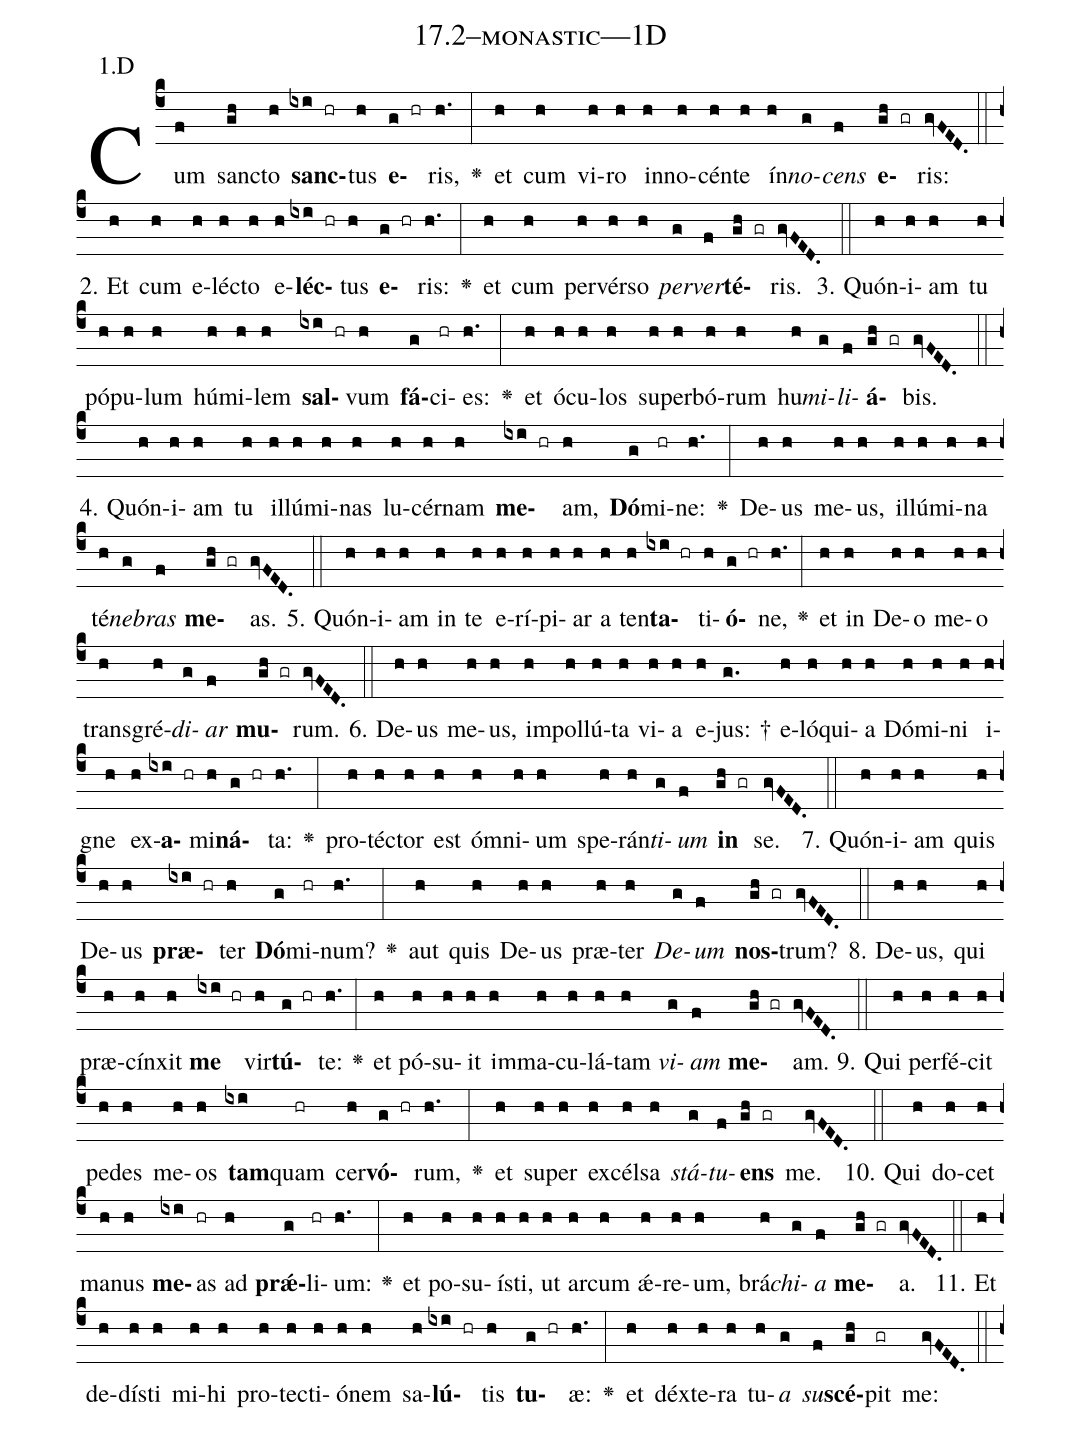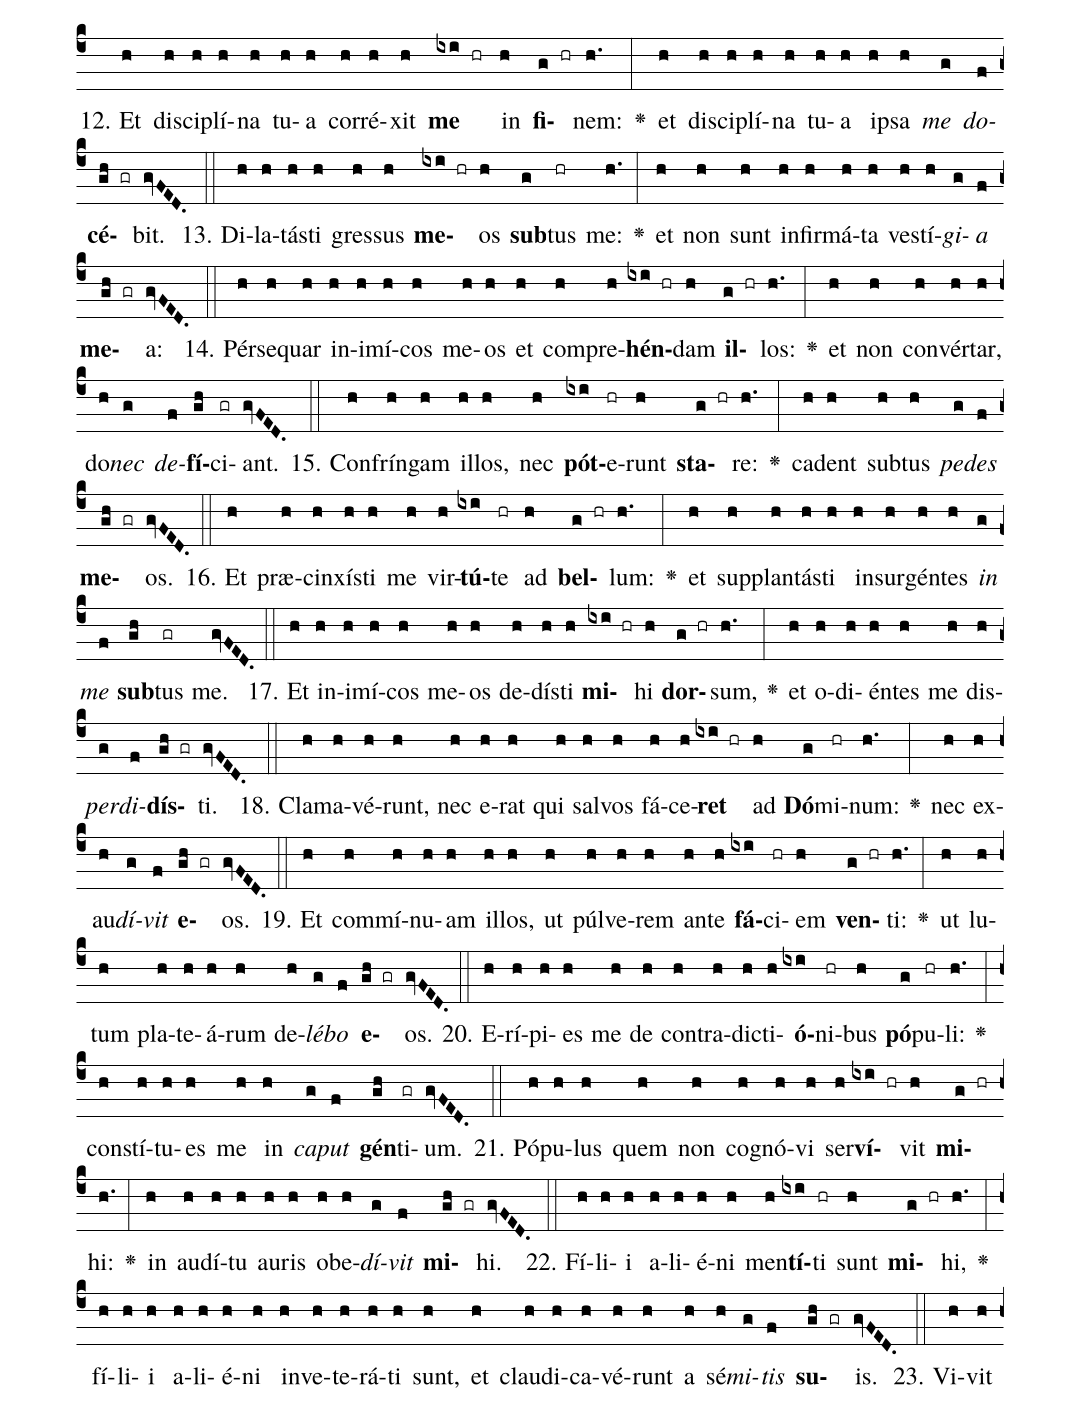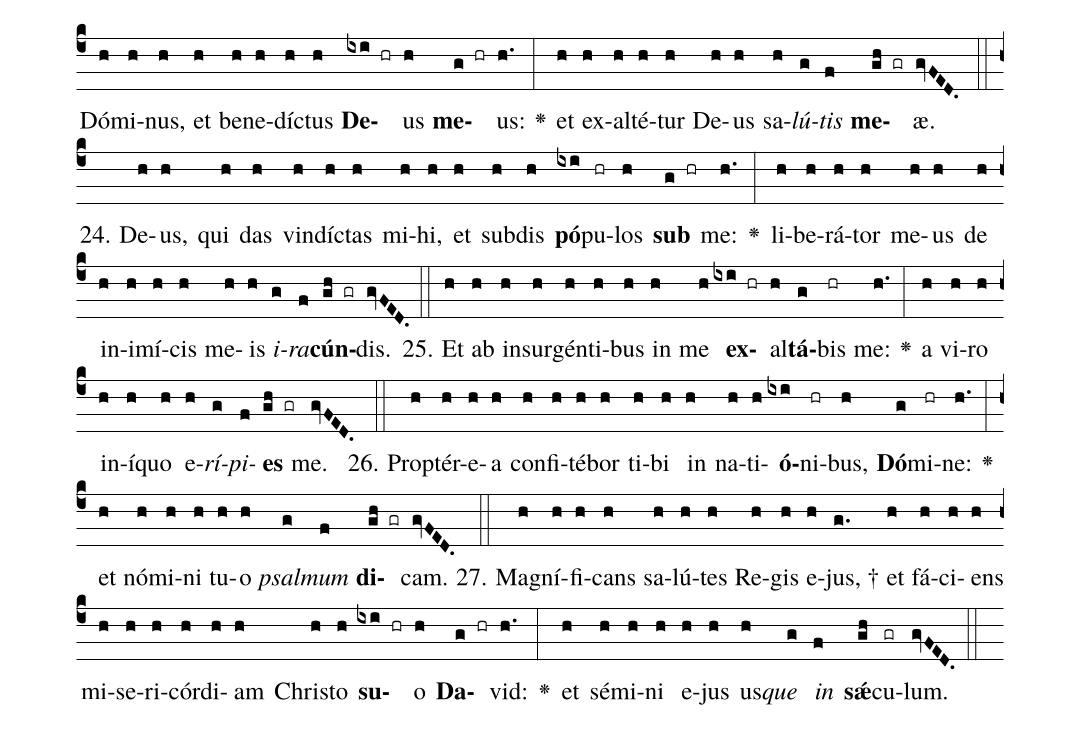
name: 17.2--monastic---1D;
annotation: 1.D;
%%
(c4)Cum(f) sanc(gh)to(h) <b>sanc</b>(ixi hr)tus(h) <b>e</b>(g hr)ris,(h.) <v>\greheightstar</v>(:) et(h) cum(h) vi(h)ro(h) in(h)no(h)cén(h)te(h) ín(h)<i>no</i>(g)<i>cens</i>(f) <b>e</b>(gh gr)ris:(gvFED.) (::)
2. Et(h) cum(h) e(h)léc(h)to(h) e(h)<b>léc</b>(ixi hr)tus(h) <b>e</b>(g hr)ris:(h.) <v>\greheightstar</v>(:) et(h) cum(h) per(h)vér(h)so(h) <i>per</i>(g)<i>ver</i>(f)<b>té</b>(gh gr)ris.(gvFED.) (::)
3. Quón(h)i(h)am(h) tu(h) pó(h)pu(h)lum(h) hú(h)mi(h)lem(h) <b>sal</b>(ixi hr)vum(h) <b>fá</b>(g)ci(hr)es:(h.) <v>\greheightstar</v>(:) et(h) ó(h)cu(h)los(h) su(h)per(h)bó(h)rum(h) hu(h)<i>mi</i>(g)<i>li</i>(f)<b>á</b>(gh gr)bis.(gvFED.) (::)
4. Quón(h)i(h)am(h) tu(h) il(h)lú(h)mi(h)nas(h) lu(h)cér(h)nam(h) <b>me</b>(ixi hr)am,(h) <b>Dó</b>(g)mi(hr)ne:(h.) <v>\greheightstar</v>(:) De(h)us(h) me(h)us,(h) il(h)lú(h)mi(h)na(h) té(h)<i>ne</i>(g)<i>bras</i>(f) <b>me</b>(gh gr)as.(gvFED.) (::)
5. Quón(h)i(h)am(h) in(h) te(h) e(h)rí(h)pi(h)ar(h) a(h) ten(h)<b>ta</b>(ixi hr)ti(h)<b>ó</b>(g hr)ne,(h.) <v>\greheightstar</v>(:) et(h) in(h) De(h)o(h) me(h)o(h) trans(h)gré(h)<i>di</i>(g)<i>ar</i>(f) <b>mu</b>(gh gr)rum.(gvFED.) (::)
6. De(h)us(h) me(h)us,(h) im(h)pol(h)lú(h)ta(h) vi(h)a(h) e(h)jus: †(g.) e(h)ló(h)qui(h)a(h) Dó(h)mi(h)ni(h) i(h)gne(h) ex(h)<b>a</b>(ixi hr)mi(h)<b>ná</b>(g hr)ta:(h.) <v>\greheightstar</v>(:) pro(h)téc(h)tor(h) est(h) óm(h)ni(h)um(h) spe(h)rán(h)<i>ti</i>(g)<i>um</i>(f) <b>in</b>(gh gr) se.(gvFED.) (::)
7. Quón(h)i(h)am(h) quis(h) De(h)us(h) <b>præ</b>(ixi hr)ter(h) <b>Dó</b>(g)mi(hr)num?(h.) <v>\greheightstar</v>(:) aut(h) quis(h) De(h)us(h) præ(h)ter(h) <i>De</i>(g)<i>um</i>(f) <b>nos</b>(gh gr)trum?(gvFED.) (::)
8. De(h)us,(h) qui(h) præ(h)cín(h)xit(h) <b>me</b>(ixi hr) vir(h)<b>tú</b>(g hr)te:(h.) <v>\greheightstar</v>(:) et(h) pó(h)su(h)it(h) im(h)ma(h)cu(h)lá(h)tam(h) <i>vi</i>(g)<i>am</i>(f) <b>me</b>(gh gr)am.(gvFED.) (::)
9. Qui(h) per(h)fé(h)cit(h) pe(h)des(h) me(h)os(h) <b>tam</b>(ixi)quam(hr) cer(h)<b>vó</b>(g hr)rum,(h.) <v>\greheightstar</v>(:) et(h) su(h)per(h) ex(h)cél(h)sa(h) <i>stá</i>(g)<i>tu</i>(f)<b>ens</b>(gh gr) me.(gvFED.) (::)
10. Qui(h) do(h)cet(h) ma(h)nus(h) <b>me</b>(ixi)as(hr) ad(h) <b>prǽ</b>(g)li(hr)um:(h.) <v>\greheightstar</v>(:) et(h) po(h)su(h)ís(h)ti,(h) ut(h) ar(h)cum(h) ǽ(h)re(h)um,(h) brá(h)<i>chi</i>(g)<i>a</i>(f) <b>me</b>(gh gr)a.(gvFED.) (::)
11. Et(h) de(h)dís(h)ti(h) mi(h)hi(h) pro(h)tec(h)ti(h)ó(h)nem(h) sa(h)<b>lú</b>(ixi hr)tis(h) <b>tu</b>(g hr)æ:(h.) <v>\greheightstar</v>(:) et(h) déx(h)te(h)ra(h) tu(h)<i>a</i>(g) <i>su</i>(f)<b>scé</b>(gh)pit(gr) me:(gvFED.) (::)
12. Et(h) di(h)sci(h)plí(h)na(h) tu(h)a(h) cor(h)ré(h)xit(h) <b>me</b>(ixi hr) in(h) <b>fi</b>(g hr)nem:(h.) <v>\greheightstar</v>(:) et(h) di(h)sci(h)plí(h)na(h) tu(h)a(h) ip(h)sa(h) <i>me</i>(g) <i>do</i>(f)<b>cé</b>(gh gr)bit.(gvFED.) (::)
13. Di(h)la(h)tás(h)ti(h) gres(h)sus(h) <b>me</b>(ixi hr)os(h) <b>sub</b>(g)tus(hr) me:(h.) <v>\greheightstar</v>(:) et(h) non(h) sunt(h) in(h)fir(h)má(h)ta(h) ves(h)tí(h)<i>gi</i>(g)<i>a</i>(f) <b>me</b>(gh gr)a:(gvFED.) (::)
14. Pér(h)se(h)quar(h) in(h)i(h)mí(h)cos(h) me(h)os(h) et(h) com(h)pre(h)<b>hén</b>(ixi hr)dam(h) <b>il</b>(g hr)los:(h.) <v>\greheightstar</v>(:) et(h) non(h) con(h)vér(h)tar,(h) do(h)<i>nec</i>(g) <i>de</i>(f)<b>fí</b>(gh)ci(gr)ant.(gvFED.) (::)
15. Con(h)frín(h)gam(h) il(h)los,(h) nec(h) <b>pót</b>(ixi)e(hr)runt(h) <b>sta</b>(g hr)re:(h.) <v>\greheightstar</v>(:) ca(h)dent(h) sub(h)tus(h) <i>pe</i>(g)<i>des</i>(f) <b>me</b>(gh gr)os.(gvFED.) (::)
16. Et(h) præ(h)cin(h)xís(h)ti(h) me(h) vir(h)<b>tú</b>(ixi)te(hr) ad(h) <b>bel</b>(g hr)lum:(h.) <v>\greheightstar</v>(:) et(h) sup(h)plan(h)tás(h)ti(h) in(h)sur(h)gén(h)tes(h) <i>in</i>(g) <i>me</i>(f) <b>sub</b>(gh)tus(gr) me.(gvFED.) (::)
17. Et(h) in(h)i(h)mí(h)cos(h) me(h)os(h) de(h)dís(h)ti(h) <b>mi</b>(ixi hr)hi(h) <b>dor</b>(g hr)sum,(h.) <v>\greheightstar</v>(:) et(h) o(h)di(h)én(h)tes(h) me(h) dis(h)<i>per</i>(g)<i>di</i>(f)<b>dís</b>(gh gr)ti.(gvFED.) (::)
18. Cla(h)ma(h)vé(h)runt,(h) nec(h) e(h)rat(h) qui(h) sal(h)vos(h) fá(h)ce(h)<b>ret</b>(ixi hr) ad(h) <b>Dó</b>(g)mi(hr)num:(h.) <v>\greheightstar</v>(:) nec(h) ex(h)au(h)<i>dí</i>(g)<i>vit</i>(f) <b>e</b>(gh gr)os.(gvFED.) (::)
19. Et(h) com(h)mí(h)nu(h)am(h) il(h)los,(h) ut(h) púl(h)ve(h)rem(h) an(h)te(h) <b>fá</b>(ixi)ci(hr)em(h) <b>ven</b>(g hr)ti:(h.) <v>\greheightstar</v>(:) ut(h) lu(h)tum(h) pla(h)te(h)á(h)rum(h) de(h)<i>lé</i>(g)<i>bo</i>(f) <b>e</b>(gh gr)os.(gvFED.) (::)
20. E(h)rí(h)pi(h)es(h) me(h) de(h) con(h)tra(h)dic(h)ti(h)<b>ó</b>(ixi)ni(hr)bus(h) <b>pó</b>(g)pu(hr)li:(h.) <v>\greheightstar</v>(:) con(h)stí(h)tu(h)es(h) me(h) in(h) <i>ca</i>(g)<i>put</i>(f) <b>gén</b>(gh)ti(gr)um.(gvFED.) (::)
21. Pó(h)pu(h)lus(h) quem(h) non(h) co(h)gnó(h)vi(h) ser(h)<b>ví</b>(ixi hr)vit(h) <b>mi</b>(g hr)hi:(h.) <v>\greheightstar</v>(:) in(h) au(h)dí(h)tu(h) au(h)ris(h) ob(h)e(h)<i>dí</i>(g)<i>vit</i>(f) <b>mi</b>(gh gr)hi.(gvFED.) (::)
22. Fí(h)li(h)i(h) a(h)li(h)é(h)ni(h) men(h)<b>tí</b>(ixi)ti(hr) sunt(h) <b>mi</b>(g hr)hi,(h.) <v>\greheightstar</v>(:) fí(h)li(h)i(h) a(h)li(h)é(h)ni(h) in(h)ve(h)te(h)rá(h)ti(h) sunt,(h) et(h) clau(h)di(h)ca(h)vé(h)runt(h) a(h) sé(h)<i>mi</i>(g)<i>tis</i>(f) <b>su</b>(gh gr)is.(gvFED.) (::)
23. Vi(h)vit(h) Dó(h)mi(h)nus,(h) et(h) be(h)ne(h)díc(h)tus(h) <b>De</b>(ixi hr)us(h) <b>me</b>(g hr)us:(h.) <v>\greheightstar</v>(:) et(h) ex(h)al(h)té(h)tur(h) De(h)us(h) sa(h)<i>lú</i>(g)<i>tis</i>(f) <b>me</b>(gh gr)æ.(gvFED.) (::)
24. De(h)us,(h) qui(h) das(h) vin(h)díc(h)tas(h) mi(h)hi,(h) et(h) sub(h)dis(h) <b>pó</b>(ixi)pu(hr)los(h) <b>sub</b>(g hr) me:(h.) <v>\greheightstar</v>(:) li(h)be(h)rá(h)tor(h) me(h)us(h) de(h) in(h)i(h)mí(h)cis(h) me(h)is(h) <i>i</i>(g)<i>ra</i>(f)<b>cún</b>(gh gr)dis.(gvFED.) (::)
25. Et(h) ab(h) in(h)sur(h)gén(h)ti(h)bus(h) in(h) me(h) <b>ex</b>(ixi hr)al(h)<b>tá</b>(g)bis(hr) me:(h.) <v>\greheightstar</v>(:) a(h) vi(h)ro(h) in(h)í(h)quo(h) e(h)<i>rí</i>(g)<i>pi</i>(f)<b>es</b>(gh gr) me.(gvFED.) (::)
26. Prop(h)tér(h)e(h)a(h) con(h)fi(h)té(h)bor(h) ti(h)bi(h) in(h) na(h)ti(h)<b>ó</b>(ixi)ni(hr)bus,(h) <b>Dó</b>(g)mi(hr)ne:(h.) <v>\greheightstar</v>(:) et(h) nó(h)mi(h)ni(h) tu(h)o(h) <i>psal</i>(g)<i>mum</i>(f) <b>di</b>(gh gr)cam.(gvFED.) (::)
27. Ma(h)gní(h)fi(h)cans(h) sa(h)lú(h)tes(h) Re(h)gis(h) e(h)jus, †(g.) et(h) fá(h)ci(h)ens(h) mi(h)se(h)ri(h)cór(h)di(h)am(h) Chris(h)to(h) <b>su</b>(ixi hr)o(h) <b>Da</b>(g hr)vid:(h.) <v>\greheightstar</v>(:) et(h) sé(h)mi(h)ni(h) e(h)jus(h) us(h)<i>que</i>(g) <i>in</i>(f) <b>sǽ</b>(gh)cu(gr)lum.(gvFED.) (::)
